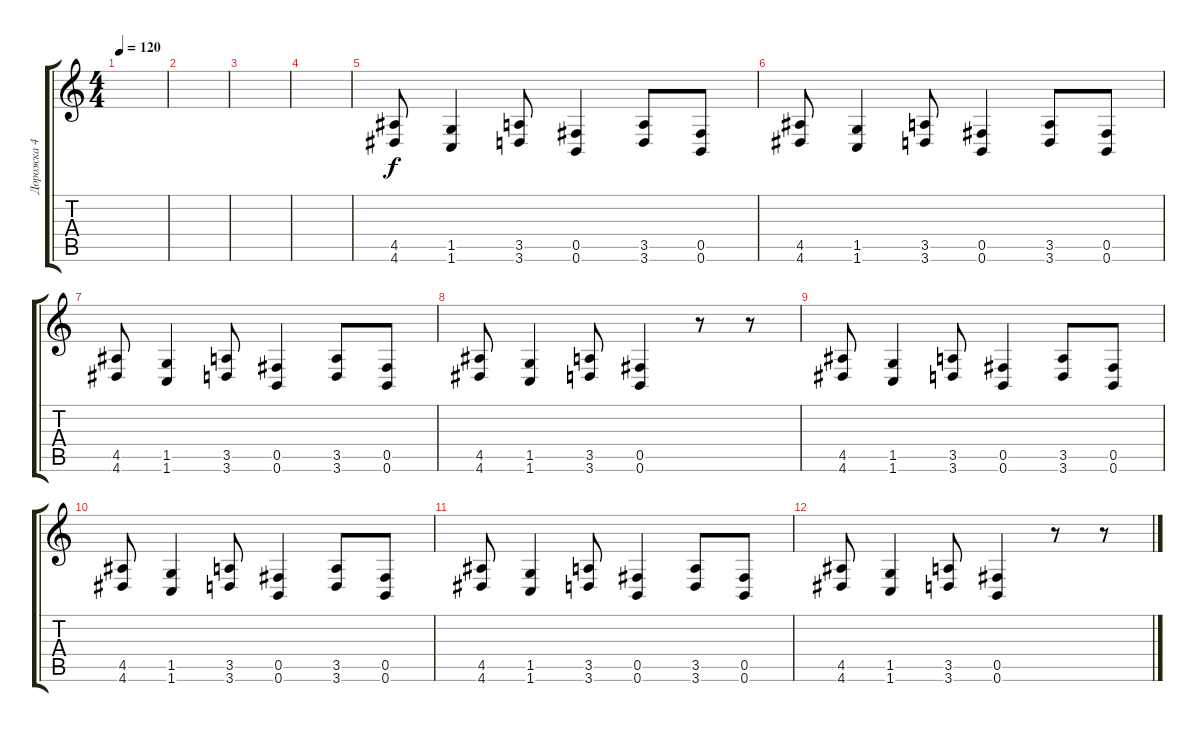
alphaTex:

\track ("Дорожка 4" "Дорожка 4") {instrument distortionguitar}
\staff {score tabs}
\tuning (Db4 Ab3 E3 B2 Gb2 B1) {hide}
\ts (4 4)
\tempo 120
\clef g2
\ks c
|
|
|
|
(4.5 4.6).8 (1.5 1.6).4 (3.5 3.6).8 (0.5 0.6).4 (3.5 3.6).8 (0.5 0.6).8 |
(4.5 4.6).8 (1.5 1.6).4 (3.5 3.6).8 (0.5 0.6).4 (3.5 3.6).8 (0.5 0.6).8 |
(4.5 4.6).8 (1.5 1.6).4 (3.5 3.6).8 (0.5 0.6).4 (3.5 3.6).8 (0.5 0.6).8 |
(4.5 4.6).8 (1.5 1.6).4 (3.5 3.6).8 (0.5 0.6).4 r.8 r.8 |
(4.5 4.6).8 (1.5 1.6).4 (3.5 3.6).8 (0.5 0.6).4 (3.5 3.6).8 (0.5 0.6).8 |
(4.5 4.6).8 (1.5 1.6).4 (3.5 3.6).8 (0.5 0.6).4 (3.5 3.6).8 (0.5 0.6).8 |
(4.5 4.6).8 (1.5 1.6).4 (3.5 3.6).8 (0.5 0.6).4 (3.5 3.6).8 (0.5 0.6).8 |
(4.5 4.6).8 (1.5 1.6).4 (3.5 3.6).8 (0.5 0.6).4 r.8 r.8
